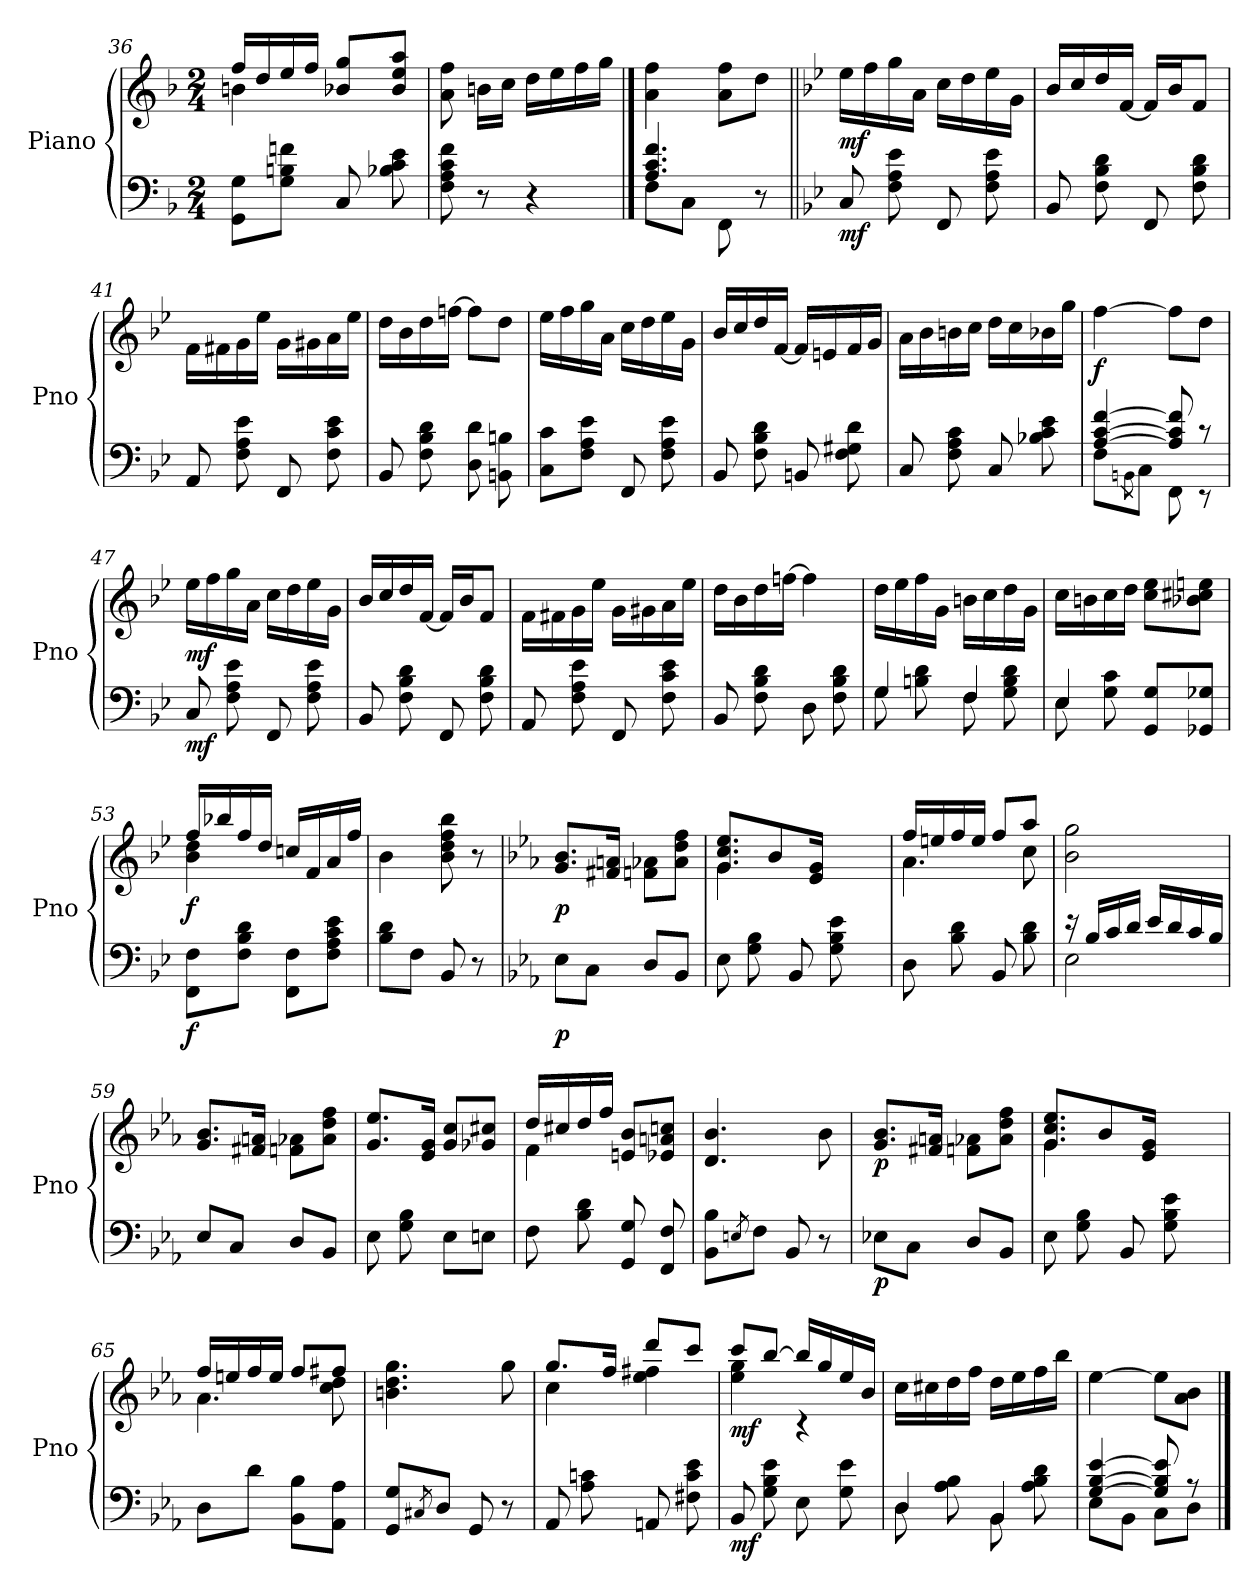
**kern	**dynam	**kern	**dynam
*part2	*part2	*part1	*part1
*staff2	*staff2	*staff1	*staff1
*I"Piano	*	*I"Piano	*
*I'Pno	*	*I'Pno	*
!!LO:LB:g=z
*clefF4	*	*clefG2	*
*k[b-]	*	*k[b-]	*
*M2/4	*	*M2/4	*
=36	=36	=36	=36
*	*	*^	*
8GG\ 8G\L	.	16ff/LL	4bn\	.
.	.	16dd/	.	.
8G\ 8Bn\ 8fn\J	.	16ee/	.	.
.	.	16ff/JJ	.	.
8C/	.	8b-X/ 8gg/L	4ryy	.
8B-X\ 8c\ 8e\	.	8b-/ 8ee/ 8aa/J	.	.
*	*	*v	*v	*
=37	=37	=37	=37
8F\ 8A\ 8c\ 8f\	.	8a\ 8ff\	.
8r	.	16bn\LL	.
.	.	16cc\JJ	.
4r	.	16dd\LL	.
.	.	16ee\	.
.	.	16ff\	.
.	.	16gg\JJ	.
==38	==38	==38	==38
*^	*	*	*
4.A/ 4.c/ 4.f/	8F\L	.	4a\ 4ff\	.
.	8C\J	.	.	.
.	8FF\	.	8a\ 8ff\L	.
8r	8ryy	.	8dd\J	.
*v	*v	*	*	*
=39||	=39||	=39||	=39||
*k[b-e-]	*	*k[b-e-]	*
*^	*	*	*
!	!	!LO:DY:b	!	!LO:DY:b
*v	*v	*	*	*
8C/	mf	16ee-\LL	mf
.	.	16ff\	.
8F\ 8A\ 8e-\	.	16gg\	.
.	.	16a\JJ	.
8FF/	.	16cc\LL	.
.	.	16dd\	.
8F\ 8A\ 8e-\	.	16ee-\	.
.	.	16g\JJ	.
=40	=40	=40	=40
8BB-/	.	16b-/LL	.
.	.	16cc/	.
8F\ 8B-\ 8d\	.	16dd/	.
.	.	[16f/JJ	.
8FF/	.	16f/LL]	.
.	.	16b-/J	.
8F\ 8B-\ 8d\	.	8f/J	.
!!LO:LB:g=z
=41	=41	=41	=41
8AA/	.	16f\LL	.
.	.	16f#X\	.
8F\ 8A\ 8e-\	.	16g\	.
.	.	16ee-\JJ	.
8FF/	.	16g\LL	.
.	.	16g#X\	.
8F\ 8c\ 8e-\	.	16a\	.
.	.	16ee-\JJ	.
=42	=42	=42	=42
8BB-/	.	16dd\LL	.
.	.	16b-\	.
8F\ 8B-\ 8d\	.	16dd\	.
.	.	[16ffn\JJ	.
8D\ 8d\	.	8ff\L]	.
8BBn\ 8Bn\	.	8dd\J	.
=43	=43	=43	=43
8C\ 8c\L	.	16ee-\LL	.
.	.	16ff\	.
8F\ 8A\ 8e-\J	.	16gg\	.
.	.	16a\JJ	.
8FF/	.	16cc\LL	.
.	.	16dd\	.
8F\ 8A\ 8e-\	.	16ee-\	.
.	.	16g\JJ	.
=44	=44	=44	=44
8BB-/	.	16b-/LL	.
.	.	16cc/	.
8F\ 8B-\ 8d\	.	16dd/	.
.	.	[16f/JJ	.
8BBn/	.	16f/LL]	.
.	.	16en/	.
8F\ 8G#X\ 8d\	.	16f/	.
!	!	!	!LO:DY:b
.	.	16g/JJ	other-dynamics
=45	=45	=45	=45
8C/	.	16a\LL	.
.	.	16b-\	.
8F\ 8A\ 8c\	.	16bn\	.
!	!	!	!LO:DY:b
.	.	16cc\JJ	other-dynamics
8C/	.	16dd\LL	.
.	.	16cc\	.
8B-X\ 8c\ 8e-\	.	16b-X\	.
.	.	16gg\JJ	.
!!LO:LB:g=z
=46	=46	=46	=46
*^	*	*	*
!	!	!LO:DY:b	!	!
!	!	!LO:DY:n=1:b	!	!LO:DY:b
[4A/ [4c/ [4f/	8F\L	f other-dynamics	[4ff\	f
.	8qBBn\	.	.	.
.	8C\J	.	.	.
8A/] 8c/] 8f/]	8FF\	.	8ff\L]	.
!	!	!	!	!LO:DY:b
8r	8r	.	8dd\J	other-dynamics
=47	=47	=47	=47	=47
!	!	!LO:DY:b	!	!LO:DY:b
*v	*v	*	*	*
8C/	mf	16ee-\LL	mf
.	.	16ff\	.
8F\ 8A\ 8e-\	.	16gg\	.
.	.	16a\JJ	.
8FF/	.	16cc\LL	.
.	.	16dd\	.
8F\ 8A\ 8e-\	.	16ee-\	.
.	.	16g\JJ	.
=48	=48	=48	=48
8BB-/	.	16b-/LL	.
.	.	16cc/	.
8F\ 8B-\ 8d\	.	16dd/	.
.	.	[16f/JJ	.
8FF/	.	16f/LL]	.
.	.	16b-/J	.
8F\ 8B-\ 8d\	.	8f/J	.
=49	=49	=49	=49
8AA/	.	16f\LL	.
.	.	16f#X\	.
8F\ 8A\ 8e-\	.	16g\	.
.	.	16ee-\JJ	.
8FF/	.	16g\LL	.
.	.	16g#X\	.
8F\ 8c\ 8e-\	.	16a\	.
.	.	16ee-\JJ	.
=50	=50	=50	=50
8BB-/	.	16dd\LL	.
.	.	16b-\	.
8F\ 8B-\ 8d\	.	16dd\	.
.	.	[16ffn\JJ	.
8D\	.	4ff\]	.
8F\ 8B-\ 8d\	.	.	.
=51	=51	=51	=51
*^	*	*	*
4G/	8G\	.	16dd\LL	.
.	.	.	16ee-\	.
.	8Bn\ 8d\	.	16ff\	.
.	.	.	16g\JJ	.
4F/	8F\	.	16bn\LL	.
.	.	.	16cc\	.
.	8G\ 8B\ 8d\	.	16dd\	.
!	!	!	!	!LO:DY:b
.	.	.	16g\JJ	other-dynamics
!!LO:LB:g=z
=52	=52	=52	=52	=52
4E-/	8E-\	.	16cc\LL	.
.	.	.	16bn\	.
.	8G\ 8c\	.	16cc\	.
.	.	.	16dd\JJ	.
8GG/ 8G/L	4ryy	.	8cc\ 8ee-\L	.
!	!	!LO:DY:b	!	!LO:DY:b
8GG-X/ 8G-X/J	.	other-dynamics	8b-X\ 8cc#X\ 8een\J	other-dynamics
*v	*v	*	*	*
=53	=53	=53	=53
*	*	*^	*
!	!LO:DY:b	!	!	!LO:DY:b
8FF\ 8F\L	f	16ff/LL	4b-\ 4dd\	f
.	.	16bb-X/	.	.
8F\ 8B-\ 8d\J	.	16ff/	.	.
.	.	16dd/JJ	.	.
8FF\ 8F\L	.	16ccn/LL	4ryy	.
.	.	16f/	.	.
8F\ 8A\ 8c\ 8e-\J	.	16a/	.	.
.	.	16ff/JJ	.	.
*	*	*v	*v	*
=54	=54	=54	=54
8B-\ 8d\L	.	4b-\	.
8F\J	.	.	.
8BB-/	.	8b-\ 8dd\ 8ff\ 8bb-\	.
8r	.	8r	.
=55	=55	=55	=55
*k[b-e-a-]	*	*k[b-e-a-]	*
!	!LO:DY:b	!	!LO:DY:b
8E-\L	p	8.g/ 8.b-/L	p
8C\J	.	.	.
.	.	16f#X/ 16an/Jk	.
8D/L	.	8fn\ 8a-X\L	.
8BB-/J	.	8a-\ 8dd\ 8ff\J	.
=56	=56	=56	=56
*	*	*^	*
8E-\	.	8.g/ 8.cc/ 8.ee-/L	4g\	.
8G\ 8B-\	.	.	.	.
.	.	8b-/	.	.
8BB-/	.	.	4ryy	.
.	.	16e-/ 16g/Jk	.	.
8G\ 8B-\ 8e-\	.	4ryy	.	.
8ryy	.	.	8ryy	.
!!LO:LB:g=z	!!
=57	=57	=57	=57	=57
8D\	.	16ff/LL	4.a-\	.
.	.	16een/	.	.
8B-\ 8d\	.	16ff/	.	.
.	.	16ee/JJ	.	.
8BB-/	.	8ff/L	.	.
8B-\ 8d\	.	8aa-/J	8cc\	.
*	*	*v	*v	*
=58	=58	=58	=58
*^	*	*	*
16r	2E-\	.	2b-\ 2gg\	.
16B-/LL	.	.	.	.
16c/	.	.	.	.
16d/JJ	.	.	.	.
16e-/LL	.	.	.	.
16d/	.	.	.	.
16c/	.	.	.	.
16B-/JJ	.	.	.	.
*v	*v	*	*	*
=59	=59	=59	=59
8E-/L	.	8.g/ 8.b-/L	.
8C/J	.	.	.
.	.	16f#X/ 16an/Jk	.
8D/L	.	8fn\ 8a-X\L	.
8BB-/J	.	8a-\ 8dd\ 8ff\J	.
=60	=60	=60	=60
8E-\	.	8.g/ 8.ee-/L	.
8G\ 8B-\	.	.	.
.	.	16e-/ 16g/Jk	.
8E-\L	.	8g/ 8cc/L	.
8En\J	.	8g-X/ 8cc#X/J	.
=61	=61	=61	=61
*	*	*^	*
!	!	!	!	!LO:DY:b
8F\	.	16dd/LL	4f\	other-dynamics
.	.	16cc#X/	.	.
8B-\ 8d\	.	16dd/	.	.
.	.	16ff/JJ	.	.
8GG/ 8G/	.	8en/ 8b-/L	4ryy	.
!	!LO:DY:b	!	!	!LO:DY:b
8FF/ 8F/	other-dynamics	8e-X/ 8an/ 8ccn/J	.	other-dynamics
*	*	*v	*v	*
!!LO:PB:g=z
=62	=62	=62	=62
8BB-\ 8B-\L	.	4.d/ 4.b-/	.
8qEn/	.	.	.
8F\J	.	.	.
8BB-/	.	.	.
!	!LO:DY:b	!	!LO:DY:b
8r	other-dynamics	8b-\	other-dynamics
=63	=63	=63	=63
!	!LO:DY:b	!	!LO:DY:b
8E-X\L	p	8.g/ 8.b-/L	p
8C\J	.	.	.
.	.	16f#X/ 16an/Jk	.
8D/L	.	8fn\ 8a-X\L	.
8BB-/J	.	8a-\ 8dd\ 8ff\J	.
=64	=64	=64	=64
*	*	*^	*
8E-\	.	8.g/ 8.cc/ 8.ee-/L	4g\	.
8G\ 8B-\	.	.	.	.
.	.	8b-/	.	.
8BB-/	.	.	4ryy	.
.	.	16e-/ 16g/Jk	.	.
8G\ 8B-\ 8e-\	.	4ryy	.	.
8ryy	.	.	8ryy	.
=65	=65	=65	=65	=65
8D\L	.	16ff/LL	4.a-\	.
.	.	16een/	.	.
8d\J	.	16ff/	.	.
.	.	16ee/JJ	.	.
8BB-\ 8B-\L	.	8ff/L	.	.
8AA-\ 8A-\J	.	8ff#X/J	8cc\ 8dd\	.
*	*	*v	*v	*
=66	=66	=66	=66
8GG/ 8G/L	.	4.bn\ 4.dd\ 4.gg\	.
8qC#X/	.	.	.
8D/J	.	.	.
8GG/	.	.	.
!	!LO:DY:b	!	!LO:DY:b
8r	other-dynamics	8gg\	other-dynamics
=67	=67	=67	=67
*	*	*^	*
!	!	!	!	!LO:DY:b
8AA-/	.	8.gg/L	4cc\	other-dynamics
8A-\ 8cn\	.	.	.	.
.	.	16ff/Jk	.	.
8AAn/	.	8ddd/L	4ee-\ 4ff#X\	.
!	!LO:DY:b	!	!	!
8F#X\ 8c\ 8e-\	other-dynamics	8ccc/J	.	.
!!LO:LB:g=z	!!
=68	=68	=68	=68	=68
!	!LO:DY:b	!	!	!LO:DY:b
8BB-/	mf	8ccc/L	4ee-\ 4gg\	mf
8G\ 8B-\ 8e-\	.	[8bb-/J	.	.
8E-\	.	16bb-/LL]	4r	.
.	.	16gg/	.	.
8G\ 8e-\	.	16ee-/	.	.
.	.	16b-/JJ	.	.
*	*	*v	*v	*
=69	=69	=69	=69
*^	*	*	*
4D/	8D\	.	16cc\LL	.
.	.	.	16cc#X\	.
.	8A-\ 8B-\	.	16dd\	.
.	.	.	16ff\JJ	.
4BB-/	8BB-\	.	16dd\LL	.
.	.	.	16ee-\	.
.	8A-\ 8B-\ 8d\	.	16ff\	.
.	.	.	16bb-\JJ	.
=70	=70	=70	=70	=70
!	!	!LO:DY:b	!	!
[4G/ [4B-/ [4e-/	8E-\L	other-dynamics	[4ee-\	.
.	8BB-\J	.	.	.
8G/] 8B-/] 8e-/]	8C\L	.	8ee-\L]	.
!	!	!	!	!LO:DY:b
8r	8D\J	.	8a-\ 8b-\J	other-dynamics
*v	*v	*	*	*
==	==	==	==
*-	*-	*-	*-
